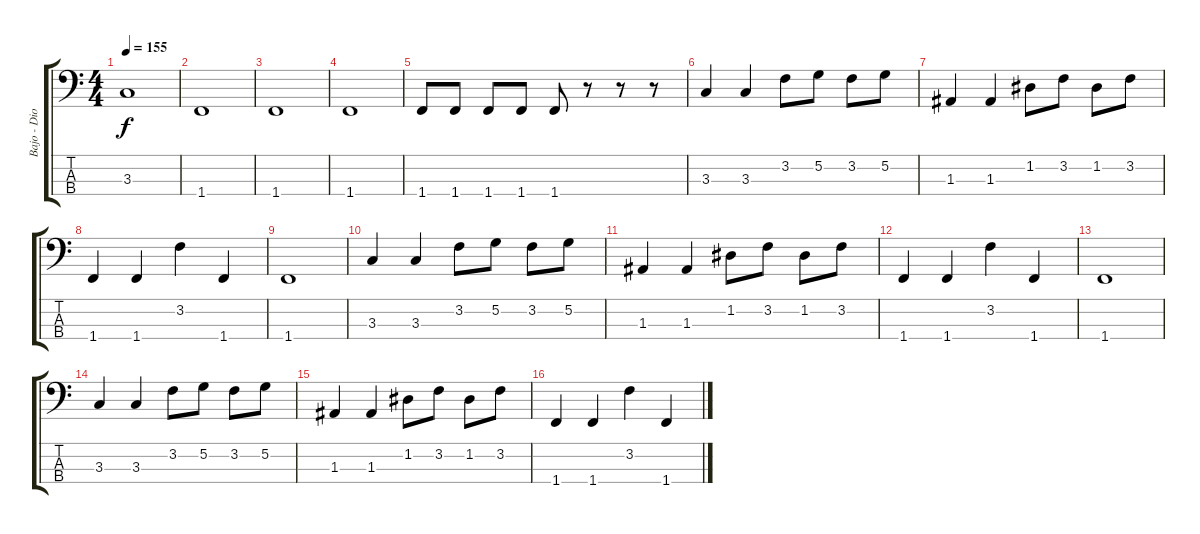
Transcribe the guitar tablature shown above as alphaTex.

\track ("Bajo - Dios" "Bajo - Dio") {instrument electricbassfinger}
\staff {score tabs}
\tuning (G2 D2 A1 E1) {hide}
\ts (4 4)
\tempo 155
\clef f4
\ks c
3.3.1{dy f} |
1.4.1 |
1.4.1 |
1.4.1 |
1.4.8 1.4.8 1.4.8 1.4.8 1.4.8 r.8 r.8 r.8 |
3.3.4 3.3.4 3.2.8 5.2.8 3.2.8 5.2.8 |
1.3.4 1.3.4 1.2.8 3.2.8 1.2.8 3.2.8 |
1.4.4 1.4.4 3.2.4 1.4.4 |
1.4.1 |
3.3.4 3.3.4 3.2.8 5.2.8 3.2.8 5.2.8 |
1.3.4 1.3.4 1.2.8 3.2.8 1.2.8 3.2.8 |
1.4.4 1.4.4 3.2.4 1.4.4 |
1.4.1 |
3.3.4 3.3.4 3.2.8 5.2.8 3.2.8 5.2.8 |
1.3.4 1.3.4 1.2.8 3.2.8 1.2.8 3.2.8 |
1.4.4 1.4.4 3.2.4 1.4.4
